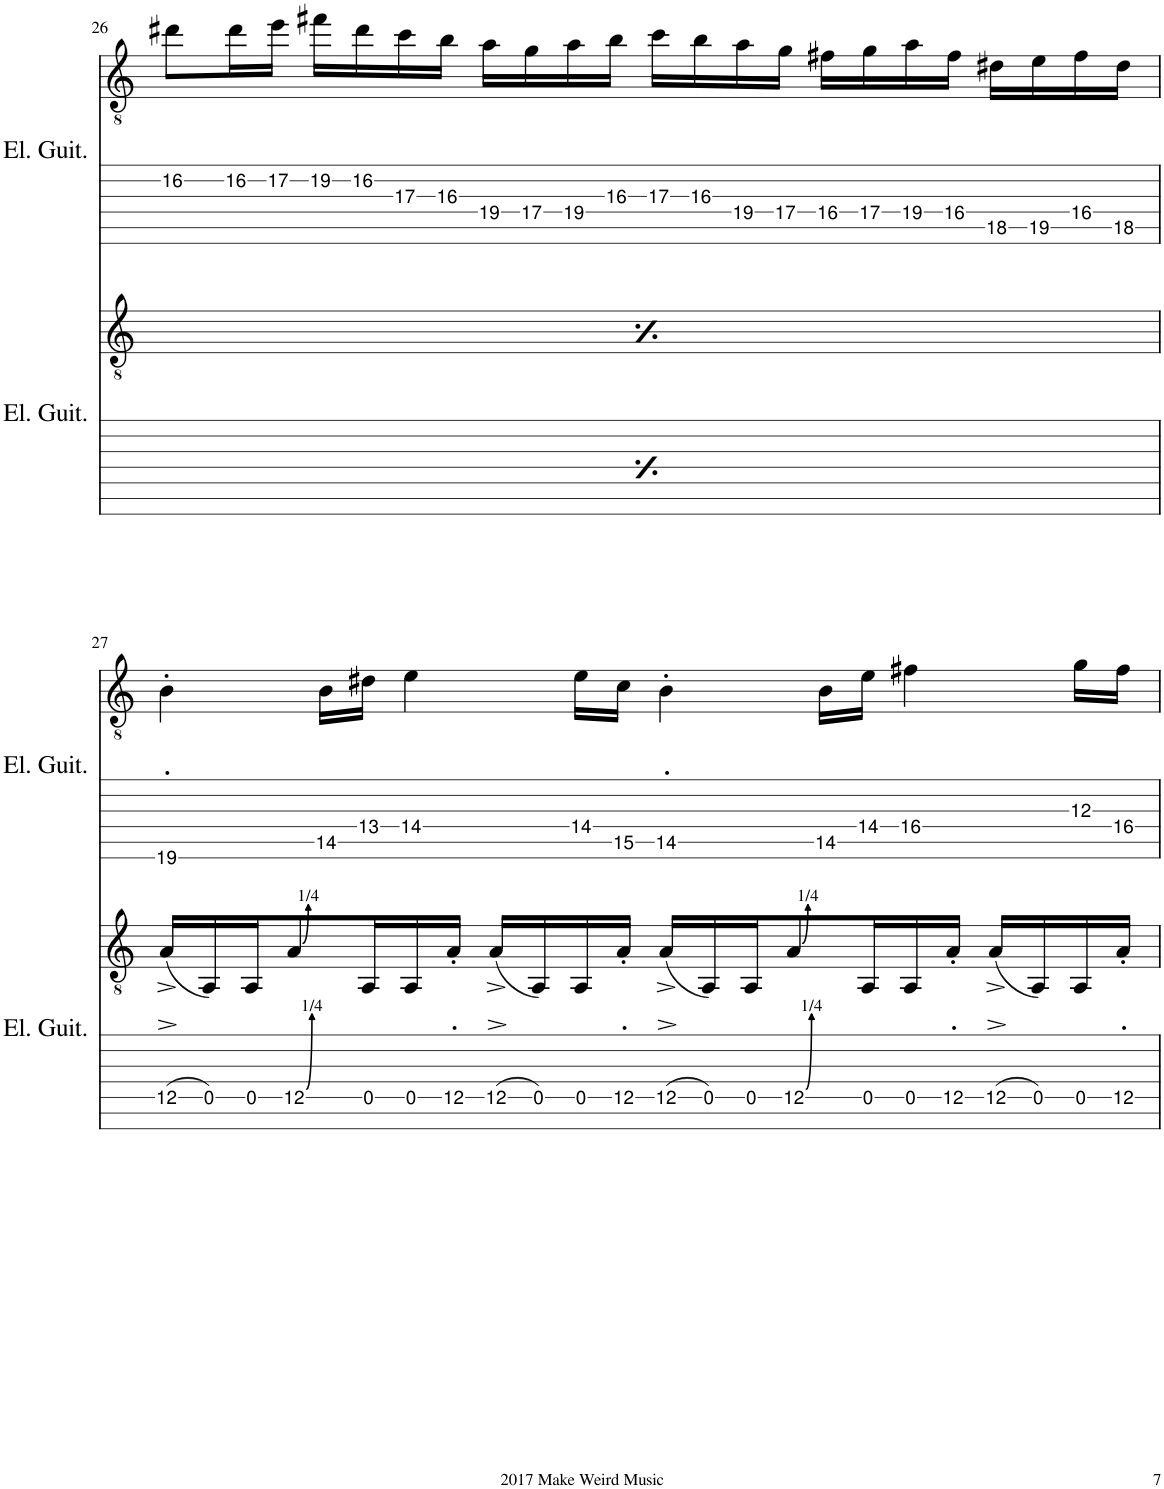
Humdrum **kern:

**kern	**kern	**kern	**kern
*part2	*part2	*part1	*part1
*staff4	*staff3	*staff2	*staff1
*I"Electric Guitar	*	*I"Electric Guitar	*
*I'El. Guit.	*	*I'El. Guit.	*
!!LO:PB:g=z
*	*clefGv2	*	*clefGv2
*k[]	*k[]	*k[]	*k[]
*M6/4	*M6/4	*M6/4	*M6/4
=26	=26	=26	=26
16E^LL	(16E^/LL	8dd#L	8dd#X\L
16EE	16EE/)	.	.
16EEJ	16EE/J	16dd#L	16dd#\L
8E	8E/	16ee	16ee\JJ
.	.	16ff#	16ff#X\LL
16EEL	16EE/L	16dd#	16dd#\
16EE	16EE/	16cc	16cc\
16E'	16E'/JJ	16b	16b\JJ
16E^	(16E^/LL	16a	16a\LL
16EE	16EE/)	16g	16g\
16EE	16EE/	16a	16a\
16E'JJ	16E'/JJ	16bJJ	16b\JJ
16E^LL	(16E^/LL	16ccLL	16cc\LL
16EE	16EE/)	16b	16b\
16EEJ	16EE/J	16a	16a\
8E	8E/	16g	16g\JJ
.	.	16f#	16f#X\LL
16EEL	16EE/L	16g	16g\
16EE	16EE/	16a	16a\
16E'	16E'/JJ	16f#	16f#\JJ
16E^	(16E^/LL	16d#	16d#X\LL
16EE	16EE/)	16e	16e\
16EE	16EE/	16f#	16f#\
16E'JJ	16E'/JJ	16d#JJ	16d#\JJ
!!LO:LB:g=z
=27	=27	=27	=27
16A^LL	(16A^/LL	4B'	4B'\
16AA	16AA/)	.	.
16AAJ	16AA/J	.	.
8A	8A/	.	.
.	.	16BLL	16B\LL
16AAL	16AA/L	16d#JJ	16d#X\JJ
16AA	16AA/	4e	4e\
16A'	16A'/JJ	.	.
16A^	(16A^/LL	.	.
16AA	16AA/)	.	.
16AA	16AA/	16eLL	16e\LL
16A'JJ	16A'/JJ	16cJJ	16c\JJ
16A^LL	(16A^/LL	4B'	4B'\
16AA	16AA/)	.	.
16AAJ	16AA/J	.	.
8A	8A/	.	.
.	.	16BLL	16B\LL
16AAL	16AA/L	16eJJ	16e\JJ
16AA	16AA/	4f#	4f#X\
16A'	16A'/JJ	.	.
16A^	(16A^/LL	.	.
16AA	16AA/)	.	.
16AA	16AA/	16gLL	16g\LL
16A'JJ	16A'/JJ	16f#JJ	16f#\JJ
=	=	=	=
*-	*-	*-	*-
